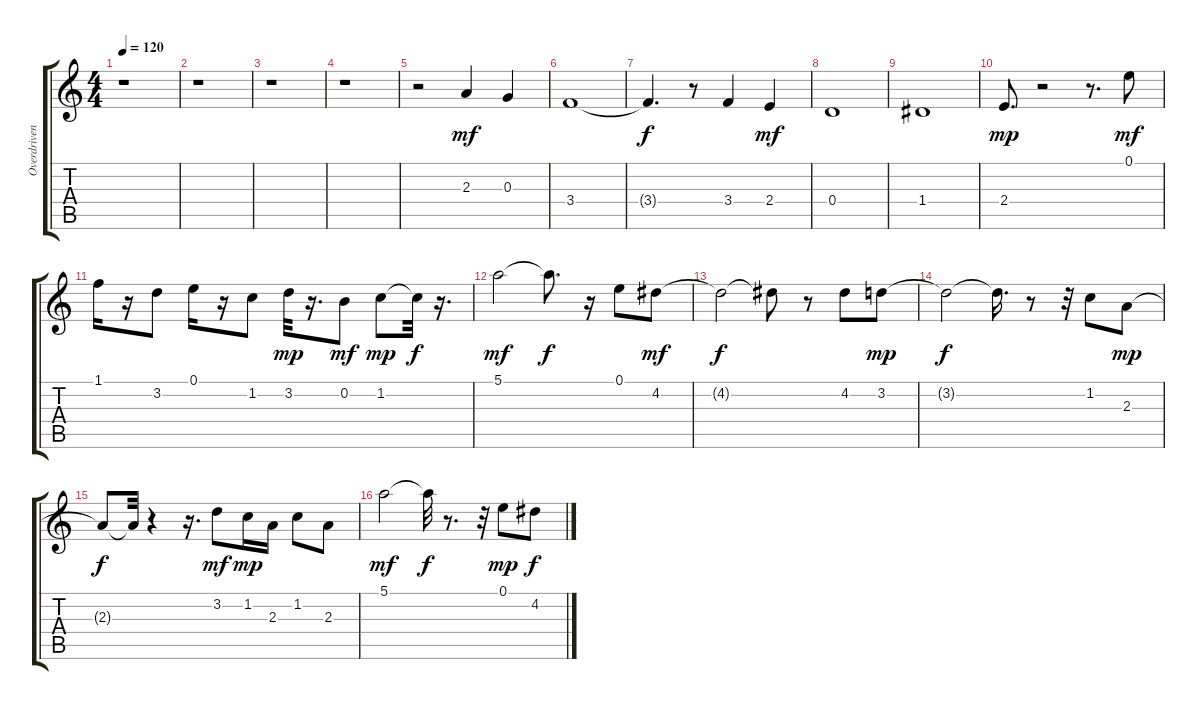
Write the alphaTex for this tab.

\track ("Overdriven Guitar" "Overdriven") {instrument overdrivenguitar}
\staff {score tabs}
\tuning (E4 B3 G3 D3 A2 E2) {hide}
\ts (4 4)
\tempo 120
\clef g2
\ks c
r.1{dy mf} |
r.1 |
r.1 |
r.1 |
r.2 2.3.4 0.3.4 |
3.4.1 |
3.4{t}.4{d dy f} r.8 3.4.4 2.4.4{dy mf} |
0.4.1 |
1.4.1 |
2.4.8{d dy mp} r.2 r.8{d} 0.1.8{dy mf} |
1.1.16 r.16 3.2.8 0.1.16 r.16 1.2.8 3.2.32{dy mp} r.16{d} 0.2.8{dy mf} 1.2.8{dy mp} 1.2{t}.32{dy f} r.16{d} |
5.1.2{dy mf} 5.1{t}.8{d dy f} r.16 0.1.8 4.2.8{dy mf} |
4.2{t}.2{dy f} 4.2{t}.8 r.8 4.2.8 3.2.8{dy mp} |
3.2{t}.2{dy f} 3.2{t}.16{d} r.8 r.32 1.2.8 2.3.8{dy mp} |
2.3{t}.8{dy f} 2.3{t}.32 r.4 r.16{d} 3.2.8{dy mf} 1.2.16{dy mp} 2.3.16 1.2.8 2.3.8 |
5.1.2{dy mf} 5.1{t}.32{dy f} r.8{d} r.32 0.1.8{dy mp} 4.2.8{dy f}
